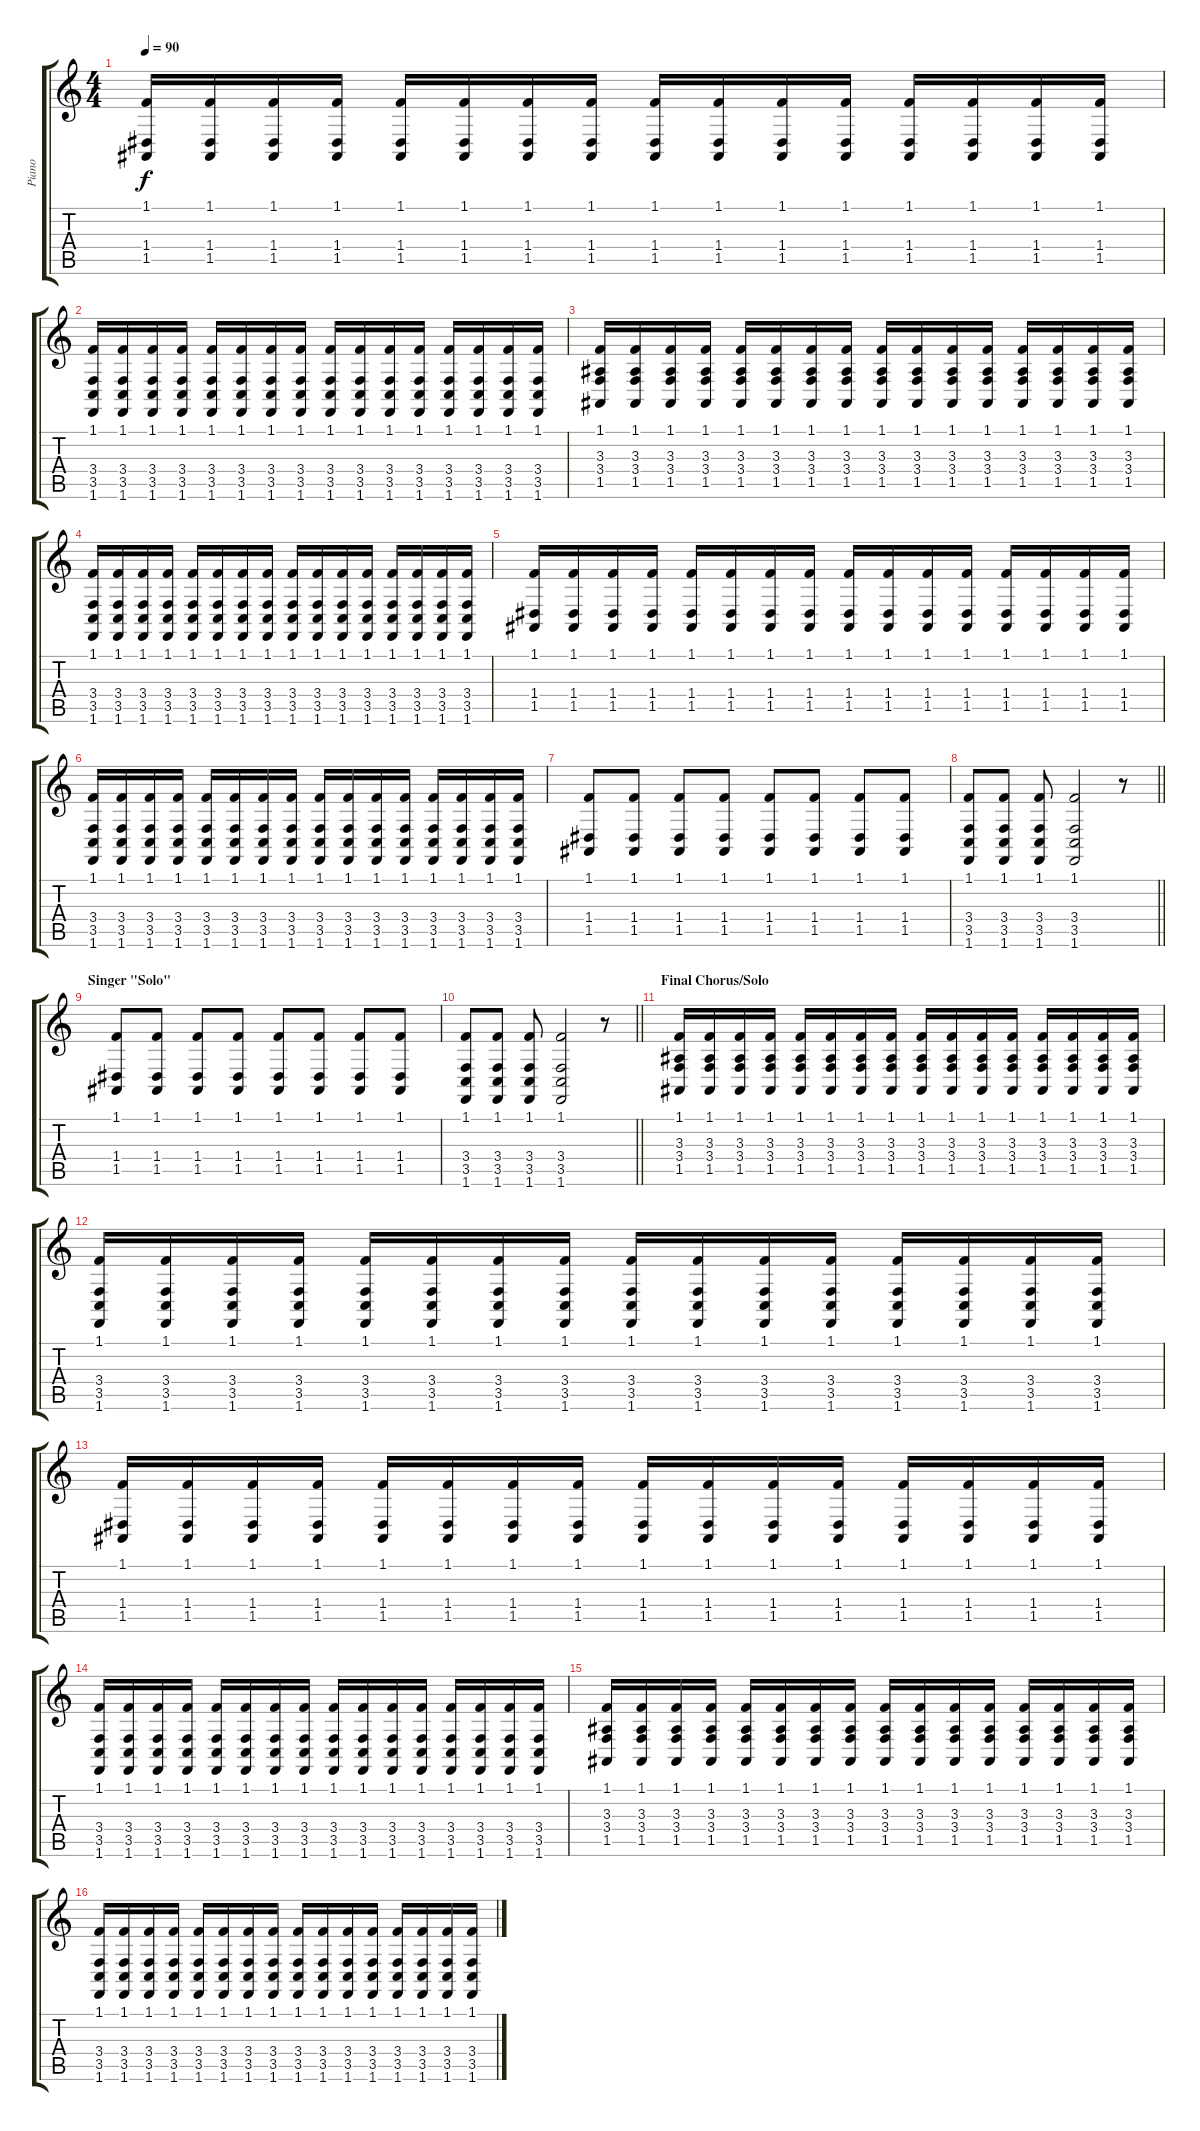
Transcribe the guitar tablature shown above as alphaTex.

\track ("Piano" "Piano") {instrument acousticgrandpiano}
\staff {score tabs}
\tuning (E4 B3 G3 D3 A2 E2) {hide}
\ts (4 4)
\tempo 90
\clef g2
\ks c
(1.1 1.4 1.5).16{dy f} (1.1 1.4 1.5).16 (1.1 1.4 1.5).16 (1.1 1.4 1.5).16 (1.1 1.4 1.5).16 (1.1 1.4 1.5).16 (1.1 1.4 1.5).16 (1.1 1.4 1.5).16 (1.1 1.4 1.5).16 (1.1 1.4 1.5).16 (1.1 1.4 1.5).16 (1.1 1.4 1.5).16 (1.1 1.4 1.5).16 (1.1 1.4 1.5).16 (1.1 1.4 1.5).16 (1.1 1.4 1.5).16 |
(1.1 3.4 3.5 1.6).16 (1.1 3.4 3.5 1.6).16 (1.1 3.4 3.5 1.6).16 (1.1 3.4 3.5 1.6).16 (1.1 3.4 3.5 1.6).16 (1.1 3.4 3.5 1.6).16 (1.1 3.4 3.5 1.6).16 (1.1 3.4 3.5 1.6).16 (1.1 3.4 3.5 1.6).16 (1.1 3.4 3.5 1.6).16 (1.1 3.4 3.5 1.6).16 (1.1 3.4 3.5 1.6).16 (1.1 3.4 3.5 1.6).16 (1.1 3.4 3.5 1.6).16 (1.1 3.4 3.5 1.6).16 (1.1 3.4 3.5 1.6).16 |
(1.1 3.3 3.4 1.5).16 (1.1 3.3 3.4 1.5).16 (1.1 3.3 3.4 1.5).16 (1.1 3.3 3.4 1.5).16 (1.1 3.3 3.4 1.5).16 (1.1 3.3 3.4 1.5).16 (1.1 3.3 3.4 1.5).16 (1.1 3.3 3.4 1.5).16 (1.1 3.3 3.4 1.5).16 (1.1 3.3 3.4 1.5).16 (1.1 3.3 3.4 1.5).16 (1.1 3.3 3.4 1.5).16 (1.1 3.3 3.4 1.5).16 (1.1 3.3 3.4 1.5).16 (1.1 3.3 3.4 1.5).16 (1.1 3.3 3.4 1.5).16 |
(1.1 3.4 3.5 1.6).16 (1.1 3.4 3.5 1.6).16 (1.1 3.4 3.5 1.6).16 (1.1 3.4 3.5 1.6).16 (1.1 3.4 3.5 1.6).16 (1.1 3.4 3.5 1.6).16 (1.1 3.4 3.5 1.6).16 (1.1 3.4 3.5 1.6).16 (1.1 3.4 3.5 1.6).16 (1.1 3.4 3.5 1.6).16 (1.1 3.4 3.5 1.6).16 (1.1 3.4 3.5 1.6).16 (1.1 3.4 3.5 1.6).16 (1.1 3.4 3.5 1.6).16 (1.1 3.4 3.5 1.6).16 (1.1 3.4 3.5 1.6).16 |
(1.1 1.4 1.5).16 (1.1 1.4 1.5).16 (1.1 1.4 1.5).16 (1.1 1.4 1.5).16 (1.1 1.4 1.5).16 (1.1 1.4 1.5).16 (1.1 1.4 1.5).16 (1.1 1.4 1.5).16 (1.1 1.4 1.5).16 (1.1 1.4 1.5).16 (1.1 1.4 1.5).16 (1.1 1.4 1.5).16 (1.1 1.4 1.5).16 (1.1 1.4 1.5).16 (1.1 1.4 1.5).16 (1.1 1.4 1.5).16 |
(1.1 3.4 3.5 1.6).16 (1.1 3.4 3.5 1.6).16 (1.1 3.4 3.5 1.6).16 (1.1 3.4 3.5 1.6).16 (1.1 3.4 3.5 1.6).16 (1.1 3.4 3.5 1.6).16 (1.1 3.4 3.5 1.6).16 (1.1 3.4 3.5 1.6).16 (1.1 3.4 3.5 1.6).16 (1.1 3.4 3.5 1.6).16 (1.1 3.4 3.5 1.6).16 (1.1 3.4 3.5 1.6).16 (1.1 3.4 3.5 1.6).16 (1.1 3.4 3.5 1.6).16 (1.1 3.4 3.5 1.6).16 (1.1 3.4 3.5 1.6).16 |
(1.1 1.4 1.5).8 (1.1 1.4 1.5).8 (1.1 1.4 1.5).8 (1.1 1.4 1.5).8 (1.1 1.4 1.5).8 (1.1 1.4 1.5).8 (1.1 1.4 1.5).8 (1.1 1.4 1.5).8 |
\barLineRight lightlight
(1.1 3.4 3.5 1.6).8 (1.1 3.4 3.5 1.6).8 (1.1 3.4 3.5 1.6).8 (1.1 3.4 3.5 1.6).2 r.8 |
\section ("" "Singer \"Solo\"")
(1.1 1.4 1.5).8 (1.1 1.4 1.5).8 (1.1 1.4 1.5).8 (1.1 1.4 1.5).8 (1.1 1.4 1.5).8 (1.1 1.4 1.5).8 (1.1 1.4 1.5).8 (1.1 1.4 1.5).8 |
\barLineRight lightlight
(1.1 3.4 3.5 1.6).8 (1.1 3.4 3.5 1.6).8 (1.1 3.4 3.5 1.6).8 (1.1 3.4 3.5 1.6).2 r.8 |
\section ("" "Final Chorus/Solo")
(1.1 3.3 3.4 1.5).16 (1.1 3.3 3.4 1.5).16 (1.1 3.3 3.4 1.5).16 (1.1 3.3 3.4 1.5).16 (1.1 3.3 3.4 1.5).16 (1.1 3.3 3.4 1.5).16 (1.1 3.3 3.4 1.5).16 (1.1 3.3 3.4 1.5).16 (1.1 3.3 3.4 1.5).16 (1.1 3.3 3.4 1.5).16 (1.1 3.3 3.4 1.5).16 (1.1 3.3 3.4 1.5).16 (1.1 3.3 3.4 1.5).16 (1.1 3.3 3.4 1.5).16 (1.1 3.3 3.4 1.5).16 (1.1 3.3 3.4 1.5).16 |
(1.1 3.4 3.5 1.6).16 (1.1 3.4 3.5 1.6).16 (1.1 3.4 3.5 1.6).16 (1.1 3.4 3.5 1.6).16 (1.1 3.4 3.5 1.6).16 (1.1 3.4 3.5 1.6).16 (1.1 3.4 3.5 1.6).16 (1.1 3.4 3.5 1.6).16 (1.1 3.4 3.5 1.6).16 (1.1 3.4 3.5 1.6).16 (1.1 3.4 3.5 1.6).16 (1.1 3.4 3.5 1.6).16 (1.1 3.4 3.5 1.6).16 (1.1 3.4 3.5 1.6).16 (1.1 3.4 3.5 1.6).16 (1.1 3.4 3.5 1.6).16 |
(1.1 1.4 1.5).16 (1.1 1.4 1.5).16 (1.1 1.4 1.5).16 (1.1 1.4 1.5).16 (1.1 1.4 1.5).16 (1.1 1.4 1.5).16 (1.1 1.4 1.5).16 (1.1 1.4 1.5).16 (1.1 1.4 1.5).16 (1.1 1.4 1.5).16 (1.1 1.4 1.5).16 (1.1 1.4 1.5).16 (1.1 1.4 1.5).16 (1.1 1.4 1.5).16 (1.1 1.4 1.5).16 (1.1 1.4 1.5).16 |
(1.1 3.4 3.5 1.6).16 (1.1 3.4 3.5 1.6).16 (1.1 3.4 3.5 1.6).16 (1.1 3.4 3.5 1.6).16 (1.1 3.4 3.5 1.6).16 (1.1 3.4 3.5 1.6).16 (1.1 3.4 3.5 1.6).16 (1.1 3.4 3.5 1.6).16 (1.1 3.4 3.5 1.6).16 (1.1 3.4 3.5 1.6).16 (1.1 3.4 3.5 1.6).16 (1.1 3.4 3.5 1.6).16 (1.1 3.4 3.5 1.6).16 (1.1 3.4 3.5 1.6).16 (1.1 3.4 3.5 1.6).16 (1.1 3.4 3.5 1.6).16 |
(1.1 3.3 3.4 1.5).16 (1.1 3.3 3.4 1.5).16 (1.1 3.3 3.4 1.5).16 (1.1 3.3 3.4 1.5).16 (1.1 3.3 3.4 1.5).16 (1.1 3.3 3.4 1.5).16 (1.1 3.3 3.4 1.5).16 (1.1 3.3 3.4 1.5).16 (1.1 3.3 3.4 1.5).16 (1.1 3.3 3.4 1.5).16 (1.1 3.3 3.4 1.5).16 (1.1 3.3 3.4 1.5).16 (1.1 3.3 3.4 1.5).16 (1.1 3.3 3.4 1.5).16 (1.1 3.3 3.4 1.5).16 (1.1 3.3 3.4 1.5).16 |
(1.1 3.4 3.5 1.6).16 (1.1 3.4 3.5 1.6).16 (1.1 3.4 3.5 1.6).16 (1.1 3.4 3.5 1.6).16 (1.1 3.4 3.5 1.6).16 (1.1 3.4 3.5 1.6).16 (1.1 3.4 3.5 1.6).16 (1.1 3.4 3.5 1.6).16 (1.1 3.4 3.5 1.6).16 (1.1 3.4 3.5 1.6).16 (1.1 3.4 3.5 1.6).16 (1.1 3.4 3.5 1.6).16 (1.1 3.4 3.5 1.6).16 (1.1 3.4 3.5 1.6).16 (1.1 3.4 3.5 1.6).16 (1.1 3.4 3.5 1.6).16
